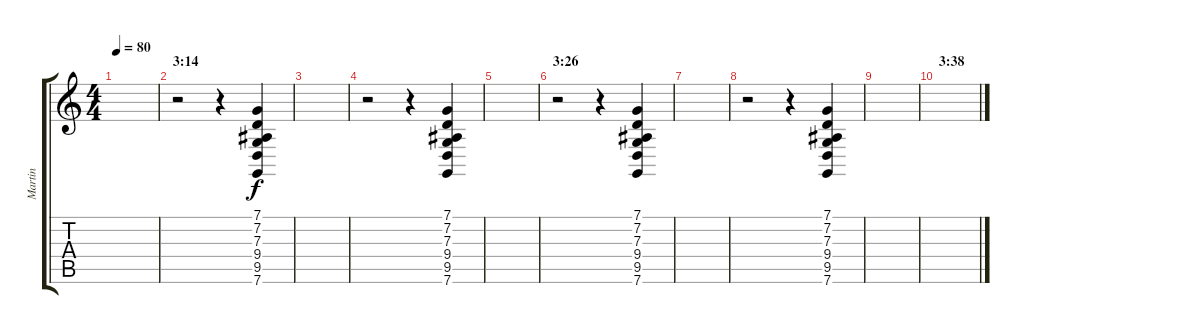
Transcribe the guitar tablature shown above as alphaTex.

\track ("Martin" "Martin") {instrument choiraahs}
\staff {score tabs}
\tuning (C4 G3 Eb3 Bb2 F2 C2) {hide}
\ts (4 4)
\tempo 80
\clef g2
\ks c
|
\section ("" "3:14")
r.2{volume 9 balance 8} r.4 (7.1 7.2 7.3 9.4 9.5 7.6).4 |
|
r.2 r.4 (7.1 7.2 7.3 9.4 9.5 7.6).4 |
|
\section ("" "3:26")
r.2 r.4 (7.1 7.2 7.3 9.4 9.5 7.6).4 |
|
r.2 r.4 (7.1 7.2 7.3 9.4 9.5 7.6).4 |
|
\section ("" "3:38")
